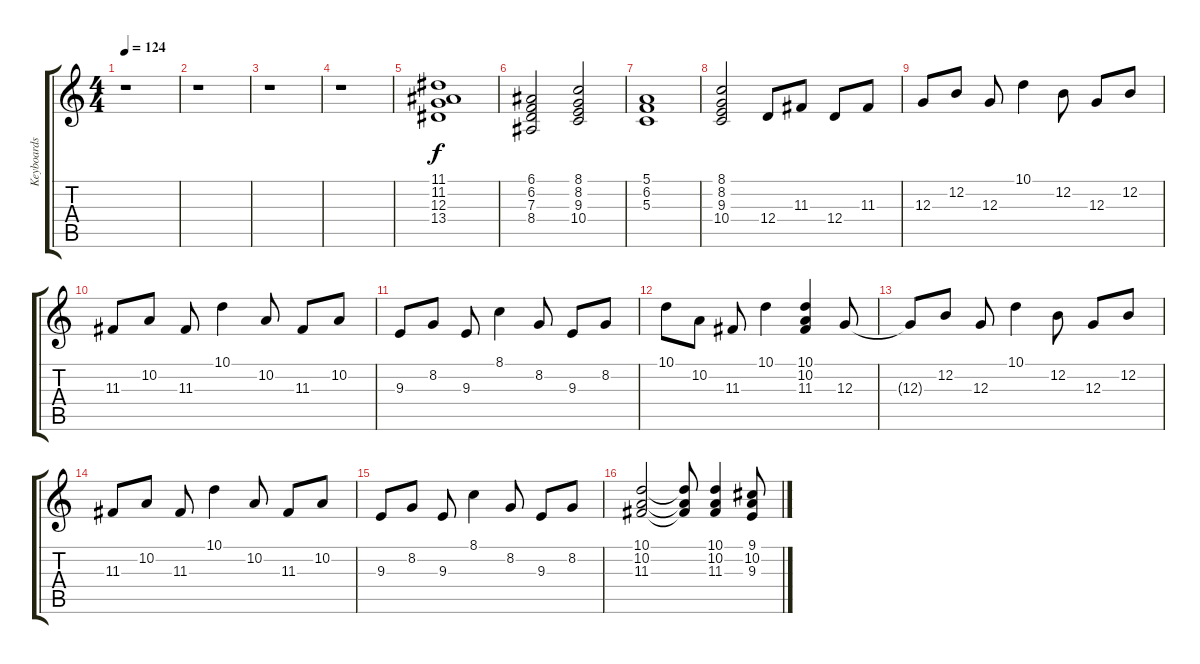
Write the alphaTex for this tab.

\track ("Keyboards" "Keyboards") {instrument stringensemble1}
\staff {score tabs}
\tuning (E4 B3 G3 D3 A2 C2) {hide}
\ts (4 4)
\tempo 124
\clef g2
\ks c
r.1{dy f} |
r.1 |
r.1 |
r.1 |
(11.1 11.2 12.3 13.4).1 |
(6.1 6.2 7.3 8.4).2 (8.1 8.2 9.3 10.4).2 |
(5.1 6.2 5.3).1 |
(8.1 8.2 9.3 10.4).2 12.4.8 11.3.8 12.4.8 11.3.8 |
12.3.8 12.2.8 12.3.8 10.1.4 12.2.8 12.3.8 12.2.8 |
11.3.8 10.2.8 11.3.8 10.1.4 10.2.8 11.3.8 10.2.8 |
9.3.8 8.2.8 9.3.8 8.1.4 8.2.8 9.3.8 8.2.8 |
10.1.8 10.2.8 11.3.8 10.1.4 (10.1 10.2 11.3).4 12.3.8 |
12.3{t}.8 12.2.8 12.3.8 10.1.4 12.2.8 12.3.8 12.2.8 |
11.3.8 10.2.8 11.3.8 10.1.4 10.2.8 11.3.8 10.2.8 |
9.3.8 8.2.8 9.3.8 8.1.4 8.2.8 9.3.8 8.2.8 |
(10.1 10.2 11.3).2 (10.1{t} 10.2{t} 11.3{t}).8 (10.1 10.2 11.3).4 (9.1 10.2 9.3).8
